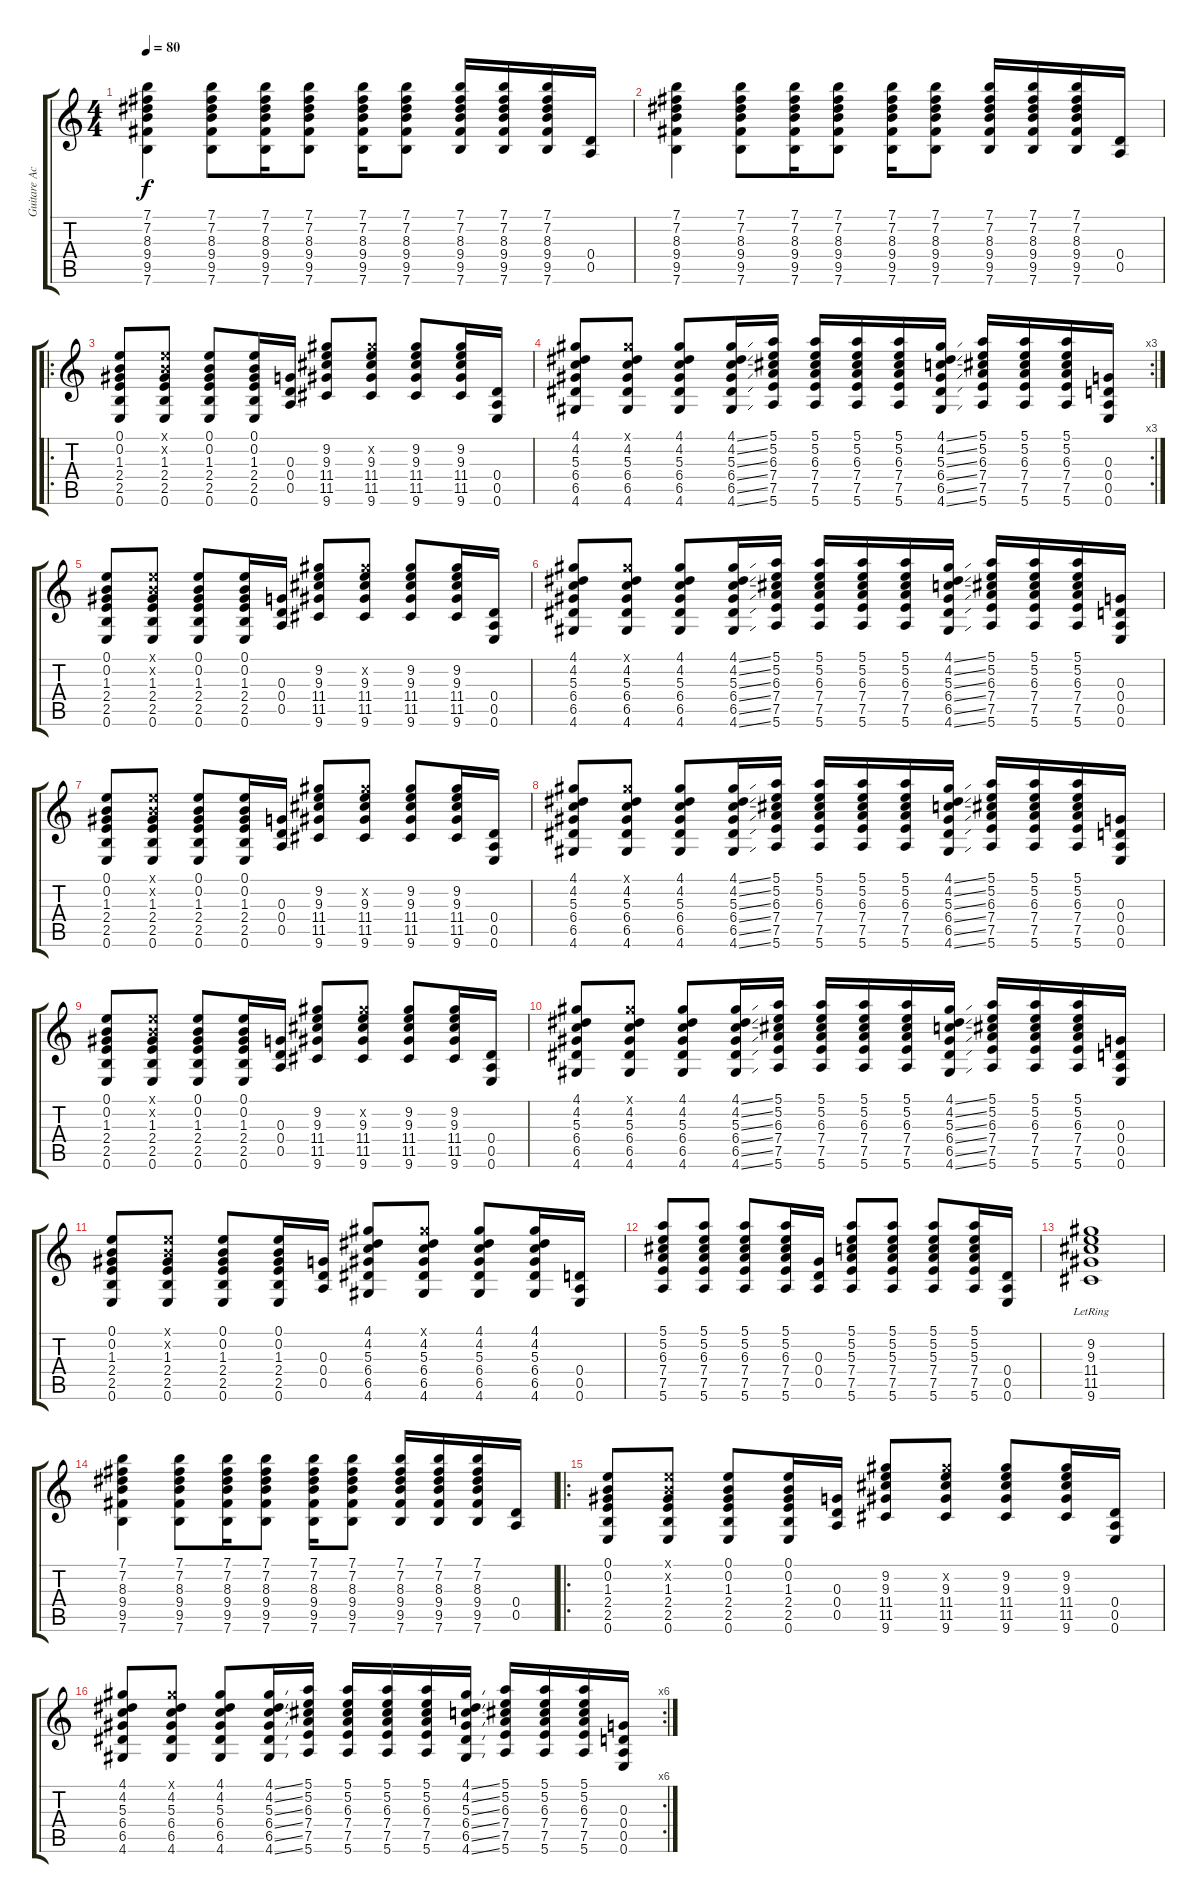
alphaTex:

\track ("Guitare Acoustique" "Guitare Ac") {instrument acousticguitarnylon}
\staff {score tabs}
\tuning (E4 B3 G3 D3 A2 E2) {hide}
\ts (4 4)
\tempo 80
\clef g2
\ks c
(7.1 7.2 8.3 9.4 9.5 7.6).4{dy f} (7.1 7.2 8.3 9.4 9.5 7.6).8 (7.1 7.2 8.3 9.4 9.5 7.6).16 (7.1 7.2 8.3 9.4 9.5 7.6).8 (7.1 7.2 8.3 9.4 9.5 7.6).16 (7.1 7.2 8.3 9.4 9.5 7.6).8 (7.1 7.2 8.3 9.4 9.5 7.6).16 (7.1 7.2 8.3 9.4 9.5 7.6).16 (7.1 7.2 8.3 9.4 9.5 7.6).16 (0.4 0.5).16 |
(7.1 7.2 8.3 9.4 9.5 7.6).4 (7.1 7.2 8.3 9.4 9.5 7.6).8 (7.1 7.2 8.3 9.4 9.5 7.6).16 (7.1 7.2 8.3 9.4 9.5 7.6).8 (7.1 7.2 8.3 9.4 9.5 7.6).16 (7.1 7.2 8.3 9.4 9.5 7.6).8 (7.1 7.2 8.3 9.4 9.5 7.6).16 (7.1 7.2 8.3 9.4 9.5 7.6).16 (7.1 7.2 8.3 9.4 9.5 7.6).16 (0.4 0.5).16 |
\ro
(0.1 0.2 1.3 2.4 2.5 0.6).8 (0.1{x} 0.2{x} 1.3 2.4 2.5 0.6).8 (0.1 0.2 1.3 2.4 2.5 0.6).8 (0.1 0.2 1.3 2.4 2.5 0.6).16 (0.3 0.4 0.5).16 (9.2 9.3 11.4 11.5 9.6).8 (9.2{x} 9.3 11.4 11.5 9.6).8 (9.2 9.3 11.4 11.5 9.6).8 (9.2 9.3 11.4 11.5 9.6).16 (0.4 0.5 0.6).16 |
\rc 3
(4.1 4.2 5.3 6.4 6.5 4.6).8 (4.1{x} 4.2 5.3 6.4 6.5 4.6).8 (4.1 4.2 5.3 6.4 6.5 4.6).8 (4.1{ss} 4.2{ss} 5.3{ss} 6.4{ss} 6.5{ss} 4.6{ss}).16 (5.1 5.2 6.3 7.4 7.5 5.6).16 (5.1 5.2 6.3 7.4 7.5 5.6).16 (5.1 5.2 6.3 7.4 7.5 5.6).16 (5.1 5.2 6.3 7.4 7.5 5.6).16 (4.1{ss} 4.2{ss} 5.3{ss} 6.4{ss} 6.5{ss} 4.6{ss}).16 (5.1 5.2 6.3 7.4 7.5 5.6).16 (5.1 5.2 6.3 7.4 7.5 5.6).16 (5.1 5.2 6.3 7.4 7.5 5.6).16 (0.3 0.4 0.5 0.6).16 |
(0.1 0.2 1.3 2.4 2.5 0.6).8 (0.1{x} 0.2{x} 1.3 2.4 2.5 0.6).8 (0.1 0.2 1.3 2.4 2.5 0.6).8 (0.1 0.2 1.3 2.4 2.5 0.6).16 (0.3 0.4 0.5).16 (9.2 9.3 11.4 11.5 9.6).8 (9.2{x} 9.3 11.4 11.5 9.6).8 (9.2 9.3 11.4 11.5 9.6).8 (9.2 9.3 11.4 11.5 9.6).16 (0.4 0.5 0.6).16 |
(4.1 4.2 5.3 6.4 6.5 4.6).8 (4.1{x} 4.2 5.3 6.4 6.5 4.6).8 (4.1 4.2 5.3 6.4 6.5 4.6).8 (4.1{ss} 4.2{ss} 5.3{ss} 6.4{ss} 6.5{ss} 4.6{ss}).16 (5.1 5.2 6.3 7.4 7.5 5.6).16 (5.1 5.2 6.3 7.4 7.5 5.6).16 (5.1 5.2 6.3 7.4 7.5 5.6).16 (5.1 5.2 6.3 7.4 7.5 5.6).16 (4.1{ss} 4.2{ss} 5.3{ss} 6.4{ss} 6.5{ss} 4.6{ss}).16 (5.1 5.2 6.3 7.4 7.5 5.6).16 (5.1 5.2 6.3 7.4 7.5 5.6).16 (5.1 5.2 6.3 7.4 7.5 5.6).16 (0.3 0.4 0.5 0.6).16 |
(0.1 0.2 1.3 2.4 2.5 0.6).8 (0.1{x} 0.2{x} 1.3 2.4 2.5 0.6).8 (0.1 0.2 1.3 2.4 2.5 0.6).8 (0.1 0.2 1.3 2.4 2.5 0.6).16 (0.3 0.4 0.5).16 (9.2 9.3 11.4 11.5 9.6).8 (9.2{x} 9.3 11.4 11.5 9.6).8 (9.2 9.3 11.4 11.5 9.6).8 (9.2 9.3 11.4 11.5 9.6).16 (0.4 0.5 0.6).16 |
(4.1 4.2 5.3 6.4 6.5 4.6).8 (4.1{x} 4.2 5.3 6.4 6.5 4.6).8 (4.1 4.2 5.3 6.4 6.5 4.6).8 (4.1{ss} 4.2{ss} 5.3{ss} 6.4{ss} 6.5{ss} 4.6{ss}).16 (5.1 5.2 6.3 7.4 7.5 5.6).16 (5.1 5.2 6.3 7.4 7.5 5.6).16 (5.1 5.2 6.3 7.4 7.5 5.6).16 (5.1 5.2 6.3 7.4 7.5 5.6).16 (4.1{ss} 4.2{ss} 5.3{ss} 6.4{ss} 6.5{ss} 4.6{ss}).16 (5.1 5.2 6.3 7.4 7.5 5.6).16 (5.1 5.2 6.3 7.4 7.5 5.6).16 (5.1 5.2 6.3 7.4 7.5 5.6).16 (0.3 0.4 0.5 0.6).16 |
(0.1 0.2 1.3 2.4 2.5 0.6).8 (0.1{x} 0.2{x} 1.3 2.4 2.5 0.6).8 (0.1 0.2 1.3 2.4 2.5 0.6).8 (0.1 0.2 1.3 2.4 2.5 0.6).16 (0.3 0.4 0.5).16 (9.2 9.3 11.4 11.5 9.6).8 (9.2{x} 9.3 11.4 11.5 9.6).8 (9.2 9.3 11.4 11.5 9.6).8 (9.2 9.3 11.4 11.5 9.6).16 (0.4 0.5 0.6).16 |
(4.1 4.2 5.3 6.4 6.5 4.6).8 (4.1{x} 4.2 5.3 6.4 6.5 4.6).8 (4.1 4.2 5.3 6.4 6.5 4.6).8 (4.1{ss} 4.2{ss} 5.3{ss} 6.4{ss} 6.5{ss} 4.6{ss}).16 (5.1 5.2 6.3 7.4 7.5 5.6).16 (5.1 5.2 6.3 7.4 7.5 5.6).16 (5.1 5.2 6.3 7.4 7.5 5.6).16 (5.1 5.2 6.3 7.4 7.5 5.6).16 (4.1{ss} 4.2{ss} 5.3{ss} 6.4{ss} 6.5{ss} 4.6{ss}).16 (5.1 5.2 6.3 7.4 7.5 5.6).16 (5.1 5.2 6.3 7.4 7.5 5.6).16 (5.1 5.2 6.3 7.4 7.5 5.6).16 (0.3 0.4 0.5 0.6).16 |
(0.1 0.2 1.3 2.4 2.5 0.6).8 (0.1{x} 0.2{x} 1.3 2.4 2.5 0.6).8 (0.1 0.2 1.3 2.4 2.5 0.6).8 (0.1 0.2 1.3 2.4 2.5 0.6).16 (0.3 0.4 0.5).16 (4.1 4.2 5.3 6.4 6.5 4.6).8 (4.1{x} 4.2 5.3 6.4 6.5 4.6).8 (4.1 4.2 5.3 6.4 6.5 4.6).8 (4.1 4.2 5.3 6.4 6.5 4.6).16 (0.4 0.5 0.6).16 |
(5.1 5.2 6.3 7.4 7.5 5.6).8 (5.1 5.2 6.3 7.4 7.5 5.6).8 (5.1 5.2 6.3 7.4 7.5 5.6).8 (5.1 5.2 6.3 7.4 7.5 5.6).16 (0.3 0.4 0.5).16 (5.1 5.2 5.3 7.4 7.5 5.6).8 (5.1 5.2 5.3 7.4 7.5 5.6).8 (5.1 5.2 5.3 7.4 7.5 5.6).8 (5.1 5.2 5.3 7.4 7.5 5.6).16 (0.4 0.5 0.6).16 |
(9.2{lr} 9.3{lr} 11.4{lr} 11.5{lr} 9.6{lr}).1 |
(7.1 7.2 8.3 9.4 9.5 7.6).4 (7.1 7.2 8.3 9.4 9.5 7.6).8 (7.1 7.2 8.3 9.4 9.5 7.6).16 (7.1 7.2 8.3 9.4 9.5 7.6).8 (7.1 7.2 8.3 9.4 9.5 7.6).16 (7.1 7.2 8.3 9.4 9.5 7.6).8 (7.1 7.2 8.3 9.4 9.5 7.6).16 (7.1 7.2 8.3 9.4 9.5 7.6).16 (7.1 7.2 8.3 9.4 9.5 7.6).16 (0.4 0.5).16 |
\ro
(0.1 0.2 1.3 2.4 2.5 0.6).8 (0.1{x} 0.2{x} 1.3 2.4 2.5 0.6).8 (0.1 0.2 1.3 2.4 2.5 0.6).8 (0.1 0.2 1.3 2.4 2.5 0.6).16 (0.3 0.4 0.5).16 (9.2 9.3 11.4 11.5 9.6).8 (9.2{x} 9.3 11.4 11.5 9.6).8 (9.2 9.3 11.4 11.5 9.6).8 (9.2 9.3 11.4 11.5 9.6).16 (0.4 0.5 0.6).16 |
\rc 6
(4.1 4.2 5.3 6.4 6.5 4.6).8 (4.1{x} 4.2 5.3 6.4 6.5 4.6).8 (4.1 4.2 5.3 6.4 6.5 4.6).8 (4.1{ss} 4.2{ss} 5.3{ss} 6.4{ss} 6.5{ss} 4.6{ss}).16 (5.1 5.2 6.3 7.4 7.5 5.6).16 (5.1 5.2 6.3 7.4 7.5 5.6).16 (5.1 5.2 6.3 7.4 7.5 5.6).16 (5.1 5.2 6.3 7.4 7.5 5.6).16 (4.1{ss} 4.2{ss} 5.3{ss} 6.4{ss} 6.5{ss} 4.6{ss}).16 (5.1 5.2 6.3 7.4 7.5 5.6).16 (5.1 5.2 6.3 7.4 7.5 5.6).16 (5.1 5.2 6.3 7.4 7.5 5.6).16 (0.3 0.4 0.5 0.6).16
